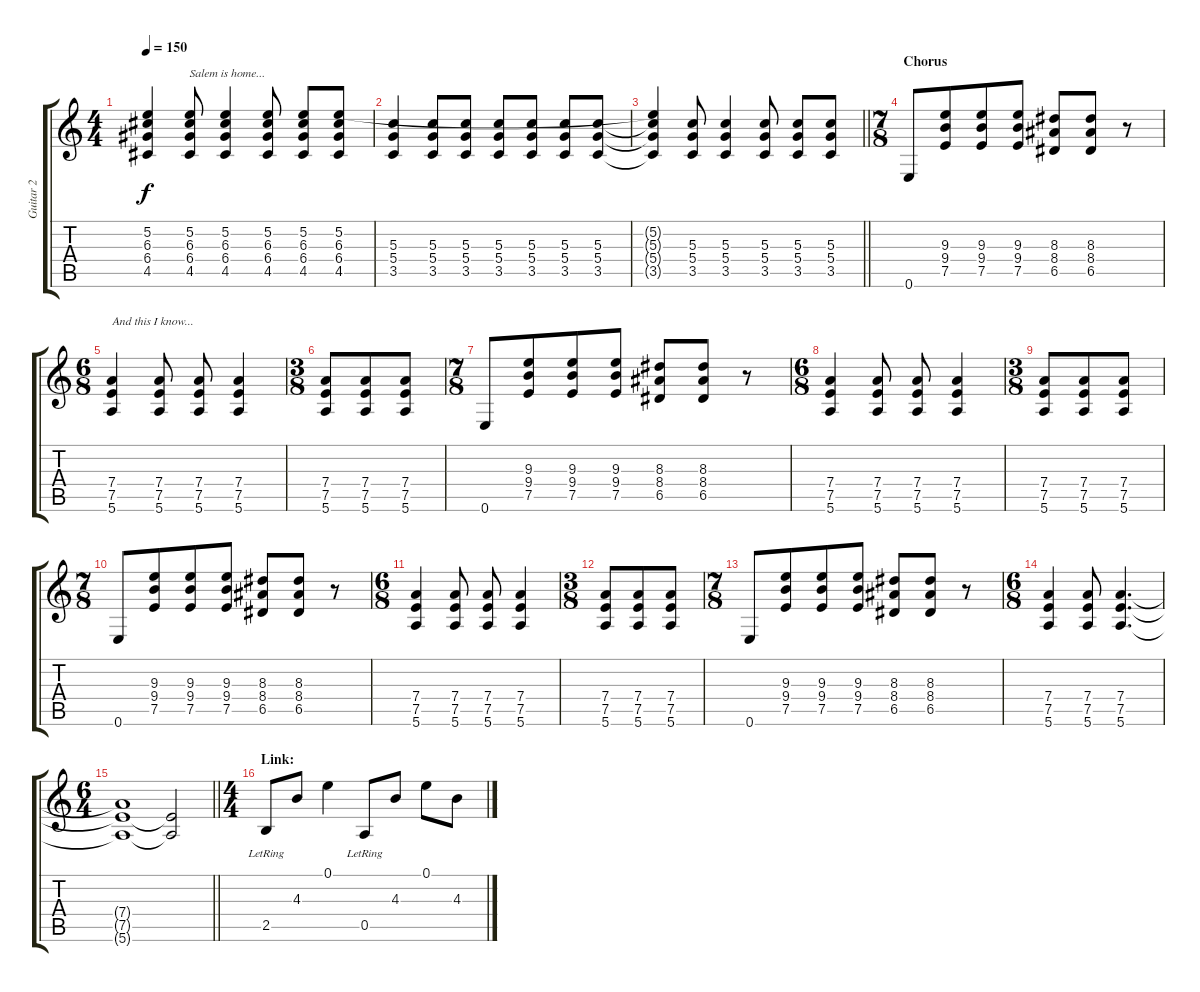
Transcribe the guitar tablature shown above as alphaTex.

\track ("Guitar 2" "Guitar 2") {instrument distortionguitar}
\staff {score tabs}
\tuning (E4 B3 G3 D3 A2 E2) {hide}
\ts (4 4)
\tempo 150
\clef g2
\ks c
(5.2{t} 6.3{t} 6.4{t} 4.5{t}).4{dy f} (5.2 6.3 6.4 4.5).8{txt "Salem is home..."} (5.2 6.3 6.4 4.5).4 (5.2 6.3 6.4 4.5).8 (5.2 6.3 6.4 4.5).8 (5.2 6.3 6.4 4.5).8 |
(5.3 5.4 3.5).4 (5.3 5.4 3.5).8 (5.3 5.4 3.5).8 (5.3 5.4 3.5).8 (5.3 5.4 3.5).8 (5.3 5.4 3.5).8 (5.3 5.4 3.5).8 |
\barLineRight lightlight
(5.2{t} 5.3{t} 5.4{t} 3.5{t}).4 (5.3 5.4 3.5).8 (5.3 5.4 3.5).4 (5.3 5.4 3.5).8 (5.3 5.4 3.5).8 (5.3 5.4 3.5).8 |
\ts (7 8)
\section ("" "Chorus")
0.6.8 (9.3 9.4 7.5).8 (9.3 9.4 7.5).8 (9.3 9.4 7.5).8 (8.3 8.4 6.5).8 (8.3 8.4 6.5).8 r.8 |
\ts (6 8)
(7.4 7.5 5.6).4{txt "And this I know..."} (7.4 7.5 5.6).8 (7.4 7.5 5.6).8 (7.4 7.5 5.6).4 |
\ts (3 8)
(7.4 7.5 5.6).8 (7.4 7.5 5.6).8 (7.4 7.5 5.6).8 |
\ts (7 8)
0.6.8 (9.3 9.4 7.5).8 (9.3 9.4 7.5).8 (9.3 9.4 7.5).8 (8.3 8.4 6.5).8 (8.3 8.4 6.5).8 r.8 |
\ts (6 8)
(7.4 7.5 5.6).4 (7.4 7.5 5.6).8 (7.4 7.5 5.6).8 (7.4 7.5 5.6).4 |
\ts (3 8)
(7.4 7.5 5.6).8 (7.4 7.5 5.6).8 (7.4 7.5 5.6).8 |
\ts (7 8)
0.6.8 (9.3 9.4 7.5).8 (9.3 9.4 7.5).8 (9.3 9.4 7.5).8 (8.3 8.4 6.5).8 (8.3 8.4 6.5).8 r.8 |
\ts (6 8)
(7.4 7.5 5.6).4 (7.4 7.5 5.6).8 (7.4 7.5 5.6).8 (7.4 7.5 5.6).4 |
\ts (3 8)
(7.4 7.5 5.6).8 (7.4 7.5 5.6).8 (7.4 7.5 5.6).8 |
\ts (7 8)
0.6.8 (9.3 9.4 7.5).8 (9.3 9.4 7.5).8 (9.3 9.4 7.5).8 (8.3 8.4 6.5).8 (8.3 8.4 6.5).8 r.8 |
\ts (6 8)
(7.4 7.5 5.6).4 (7.4 7.5 5.6).8 (7.4 7.5 5.6).4{d} |
\ts (6 4)
\barLineRight lightlight
(7.4{t} 7.5{t} 5.6{t}).1 (7.5{t} 5.6{t}).2 |
\ts (4 4)
\section ("" "Link:")
2.5{lr}.8 4.3.8 0.1.4 0.5{lr}.8 4.3.8 0.1.8 4.3.8
